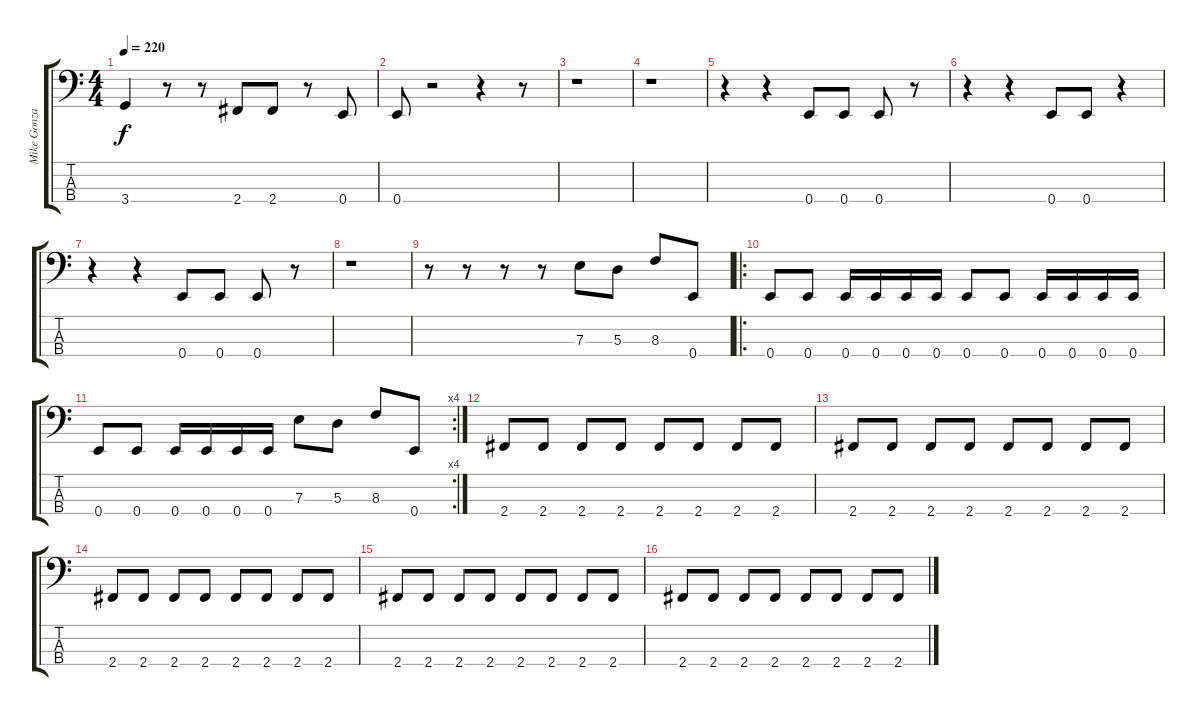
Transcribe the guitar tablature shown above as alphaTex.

\track ("Mike Gonzalez" "Mike Gonza") {instrument electricbasspick}
\staff {score tabs}
\tuning (G2 D2 A1 E1) {hide}
\ts (4 4)
\tempo 220
\clef f4
\ks c
3.4.4{dy f instrument electricbasspick} r.8 r.8 2.4.8 2.4.8 r.8 0.4.8 |
0.4.8 r.2 r.4 r.8 |
r.1 |
r.1 |
r.4 r.4 0.4.8 0.4.8 0.4.8 r.8 |
r.4 r.4 0.4.8 0.4.8 r.4 |
r.4 r.4 0.4.8 0.4.8 0.4.8 r.8 |
r.1 |
r.8 r.8 r.8 r.8 7.3.8 5.3.8 8.3.8 0.4.8 |
\ro
0.4.8 0.4.8 0.4.16 0.4.16 0.4.16 0.4.16 0.4.8 0.4.8 0.4.16 0.4.16 0.4.16 0.4.16 |
\rc 4
0.4.8 0.4.8 0.4.16 0.4.16 0.4.16 0.4.16 7.3.8 5.3.8 8.3.8 0.4.8 |
2.4.8 2.4.8 2.4.8 2.4.8 2.4.8 2.4.8 2.4.8 2.4.8 |
2.4.8 2.4.8 2.4.8 2.4.8 2.4.8 2.4.8 2.4.8 2.4.8 |
2.4.8 2.4.8 2.4.8 2.4.8 2.4.8 2.4.8 2.4.8 2.4.8 |
2.4.8 2.4.8 2.4.8 2.4.8 2.4.8 2.4.8 2.4.8 2.4.8 |
2.4.8 2.4.8 2.4.8 2.4.8 2.4.8 2.4.8 2.4.8 2.4.8
